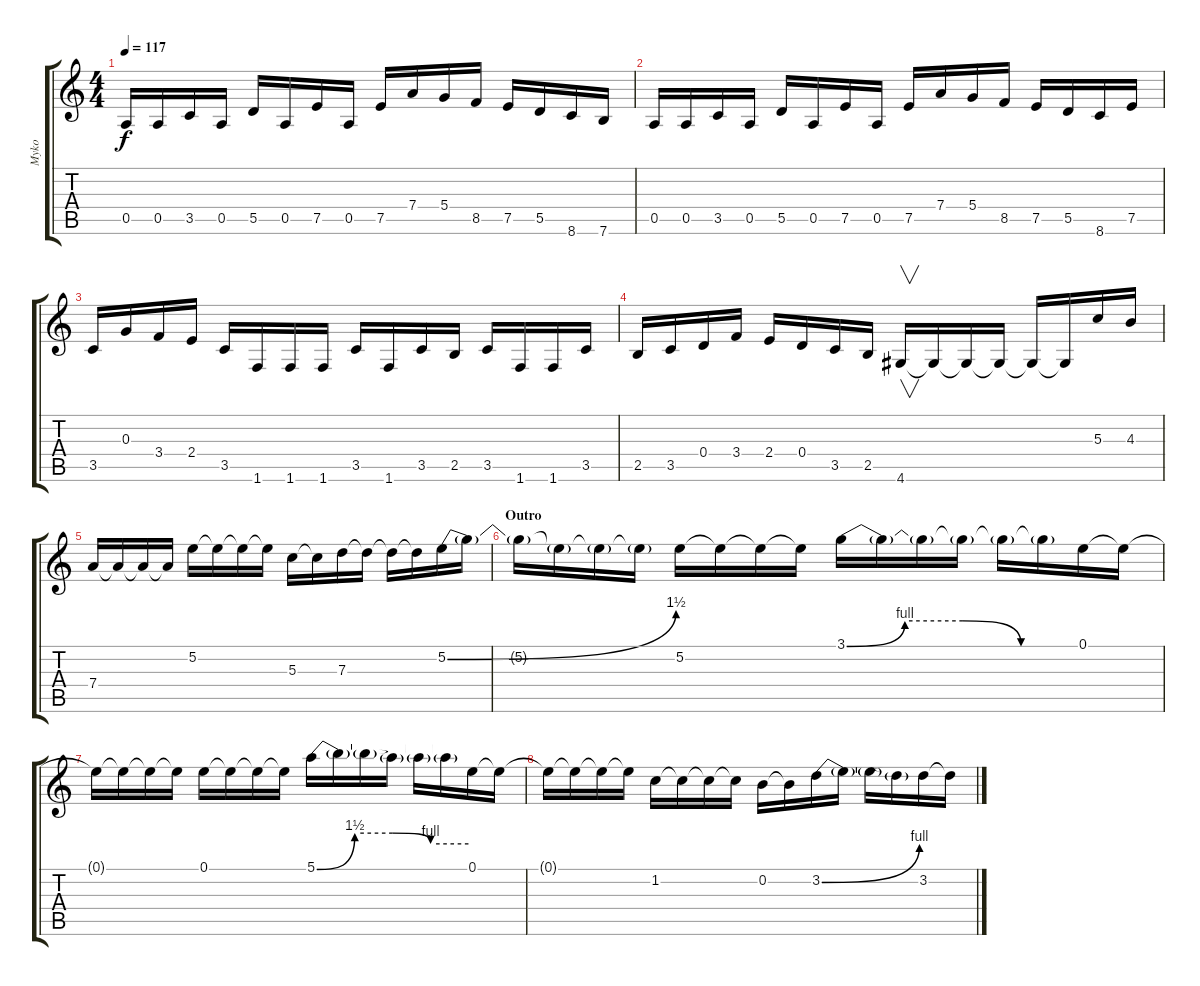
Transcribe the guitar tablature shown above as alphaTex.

\track ("Myko" "Myko") {instrument distortionguitar}
\staff {score tabs}
\tuning (E4 B3 G3 D3 A2 E2) {hide}
\ts (4 4)
\tempo 117
\clef g2
\ks c
0.5.16{dy f volume 13} 0.5.16 3.5.16 0.5.16 5.5.16 0.5.16 7.5.16 0.5.16 7.5.16 7.4.16 5.4.16 8.5.16 7.5.16 5.5.16 8.6.16 7.6.16 |
0.5.16{volume 13} 0.5.16 3.5.16 0.5.16 5.5.16 0.5.16 7.5.16 0.5.16 7.5.16 7.4.16 5.4.16 8.5.16 7.5.16 5.5.16 8.6.16 7.5.16 |
3.5.16{volume 13} 0.3.16 3.4.16 2.4.16 3.5.16 1.6.16 1.6.16 1.6.16 3.5.16 1.6.16 3.5.16 2.5.16 3.5.16 1.6.16 1.6.16 3.5.16 |
2.5.16{volume 13} 3.5.16 0.4.16 3.4.16 2.4.16 0.4.16 3.5.16 2.5.16 4.6.16{v} 4.6{t}.16 4.6{t}.16 4.6{t}.16 4.6{t}.16 4.6{t}.16 5.3.16{volume 16} 4.3.16 |
7.4.16 7.4{t}.16 7.4{t}.16 7.4{t}.16 5.2.16 5.2{t}.16 5.2{t}.16 5.2{t}.16 5.3.16 5.3{t}.16 7.3.16 7.3{t}.16 7.3{t}.16 7.3{t}.16 5.2{be (bend 0 0 60 6)}.16 5.2{t}.16 |
\section ("" "Outro")
5.2{t}.16 5.2{t}.16 5.2{t}.16 5.2{t}.16 5.2.16 5.2{t}.16 5.2{t}.16 5.2{t}.16 3.1{be (custom 0 0 15 4 30 4 45 0 60 0)}.16 3.1{t}.16 3.1{t}.16 3.1{t}.16 3.1{t}.16 3.1{t}.16 0.1.16 0.1{t}.16 |
0.1{t}.16 0.1{t}.16 0.1{t}.16 0.1{t}.16 0.1.16 0.1{t}.16 0.1{t}.16 0.1{t}.16 5.1{be (custom 0 0 15 6 30 6 45 4 60 4)}.16 5.1{t}.16 5.1{t}.16 5.1{t}.16 5.1{t}.16 5.1{t}.16 0.1.16 0.1{t}.16 |
0.1{t}.16 0.1{t}.16 0.1{t}.16 0.1{t}.16 1.2.16 1.2{t}.16 1.2{t}.16 1.2{t}.16 0.2.16 0.2{t}.16 3.2{be (bend 0 0 60 4)}.16 3.2{t}.16 3.2{t}.16 3.2{t}.16 3.2.16 3.2{t}.16
